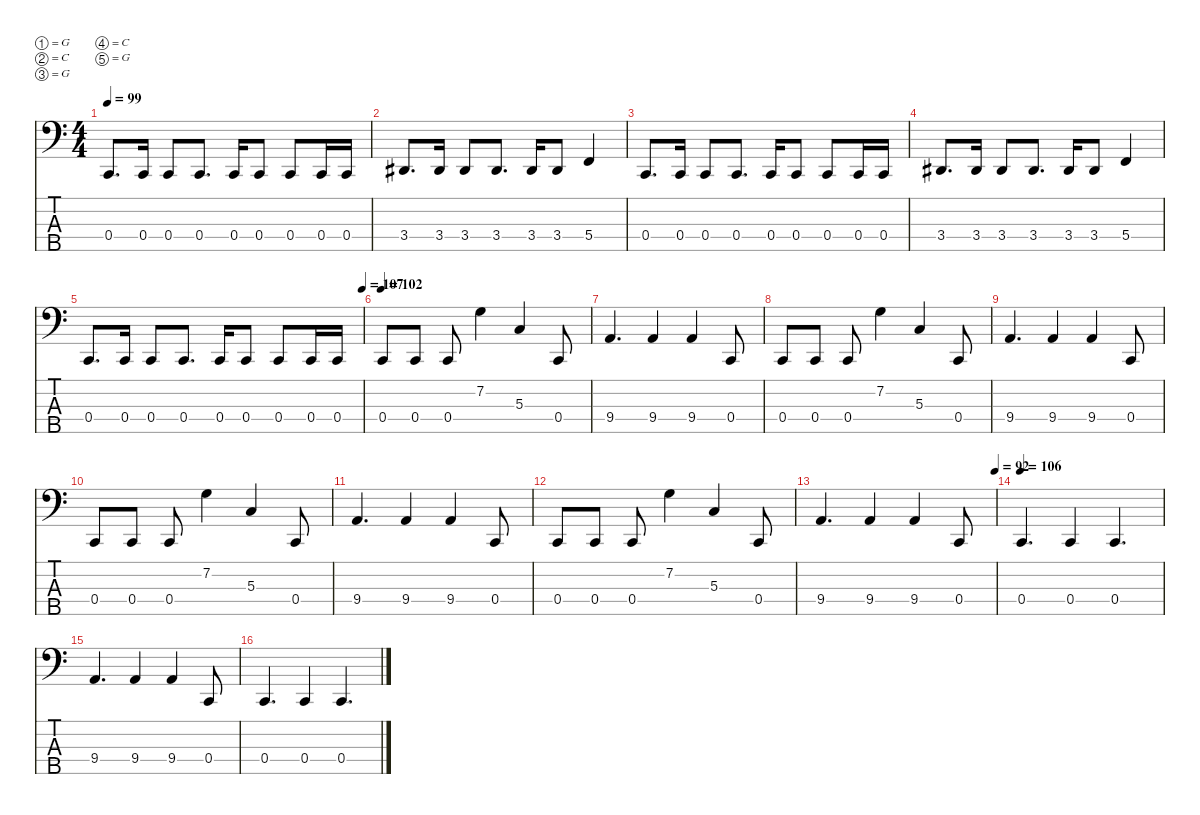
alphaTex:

\defaultSystemsLayout 4
\hideDynamics
\bracketExtendMode nobrackets
\singleTrackTrackNamePolicy hidden
\multiTrackTrackNamePolicy hidden
\firstSystemTrackNameMode fullname
\firstSystemTrackNameOrientation horizontal
\otherSystemsTrackNameOrientation horizontal
\track ("Bass" "el.bs.") {instrument electricbasspick}
\staff {score tabs}
\tuning (G2 C2 G1 C1 G0)
\ts (4 4)
\tempo 99
\clef f4
\ks c
0.4.8{d dy f beam Up} 0.4.16{beam Up} 0.4.8{beam Up} 0.4.8{d beam Up} 0.4.16{beam Up} 0.4.8{beam Up} 0.4.8{beam Up} 0.4.16{beam Up} 0.4.16{beam Up} |
3.4{acc #}.8{d beam Up} 3.4{acc #}.16{beam Up} 3.4{acc #}.8{beam Up} 3.4{acc #}.8{d beam Up} 3.4{acc #}.16{beam Up} 3.4{acc #}.8{beam Up} 5.4.4{beam Up} |
0.4.8{d beam Up} 0.4.16{beam Up} 0.4.8{beam Up} 0.4.8{d beam Up} 0.4.16{beam Up} 0.4.8{beam Up} 0.4.8{beam Up} 0.4.16{beam Up} 0.4.16{beam Up} |
3.4{acc #}.8{d beam Up} 3.4{acc #}.16{beam Up} 3.4{acc #}.8{beam Up} 3.4{acc #}.8{d beam Up} 3.4{acc #}.16{beam Up} 3.4{acc #}.8{beam Up} 5.4.4{beam Up} |
\tempo (107 1)
0.4.8{d beam Up} 0.4.16{beam Up} 0.4.8{beam Up} 0.4.8{d beam Up} 0.4.16{beam Up} 0.4.8{beam Up} 0.4.8{beam Up} 0.4.16{beam Up} 0.4.16{beam Up} |
\tempo 102
0.4.8{beam Up} 0.4.8{beam Up} 0.4.8{beam Up} 7.2.4{beam Down} 5.3.4{beam Up} 0.4.8{beam Up} |
9.4.4{d beam Up} 9.4.4{beam Up} 9.4.4{beam Up} 0.4.8{beam Up} |
0.4.8{beam Up} 0.4.8{beam Up} 0.4.8{beam Up} 7.2.4{beam Down} 5.3.4{beam Up} 0.4.8{beam Up} |
9.4.4{d beam Up} 9.4.4{beam Up} 9.4.4{beam Up} 0.4.8{beam Up} |
0.4.8{beam Up} 0.4.8{beam Up} 0.4.8{beam Up} 7.2.4{beam Down} 5.3.4{beam Up} 0.4.8{beam Up} |
9.4.4{d beam Up} 9.4.4{beam Up} 9.4.4{beam Up} 0.4.8{beam Up} |
0.4.8{beam Up} 0.4.8{beam Up} 0.4.8{beam Up} 7.2.4{beam Down} 5.3.4{beam Up} 0.4.8{beam Up} |
\tempo (92 1)
9.4.4{d beam Up} 9.4.4{beam Up} 9.4.4{beam Up} 0.4.8{beam Up} |
\tempo 106
0.4.4{d beam Up} 0.4.4{beam Up} 0.4.4{d beam Up} |
9.4.4{d beam Up} 9.4.4{beam Up} 9.4.4{beam Up} 0.4.8{beam Up} |
0.4.4{d beam Up} 0.4.4{beam Up} 0.4.4{d beam Up}
